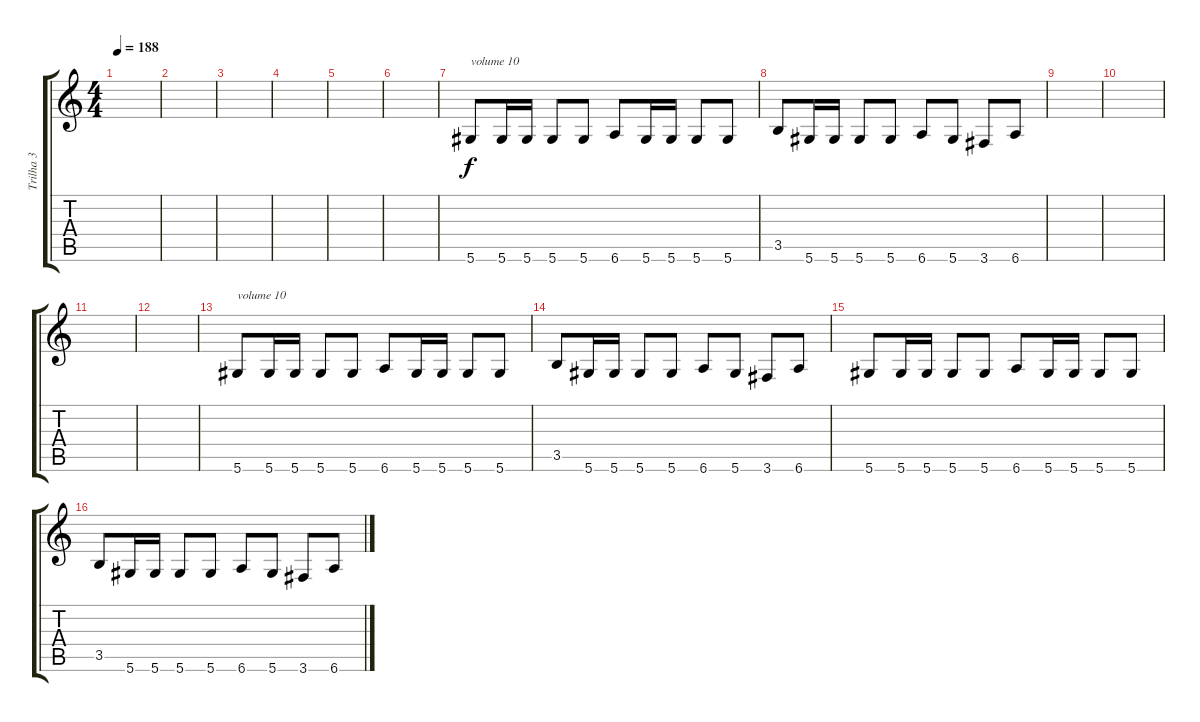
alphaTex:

\track ("Trilha 3" "Trilha 3") {instrument overdrivenguitar}
\staff {score tabs}
\tuning (Eb4 Bb3 Gb3 Db3 Ab2 Eb2) {hide}
\ts (4 4)
\tempo 188
\clef g2
\ks c
|
|
|
|
|
|
5.6.8{txt "volume 10" volume 10} 5.6.16 5.6.16 5.6.8 5.6.8 6.6.8 5.6.16 5.6.16 5.6.8 5.6.8 |
3.5.8 5.6.16 5.6.16 5.6.8 5.6.8 6.6.8 5.6.8 3.6.8 6.6.8 |
|
|
|
|
5.6.8{txt "volume 10" volume 10} 5.6.16 5.6.16 5.6.8 5.6.8 6.6.8 5.6.16 5.6.16 5.6.8 5.6.8 |
3.5.8 5.6.16 5.6.16 5.6.8 5.6.8 6.6.8 5.6.8 3.6.8 6.6.8 |
5.6.8 5.6.16 5.6.16 5.6.8 5.6.8 6.6.8 5.6.16 5.6.16 5.6.8 5.6.8 |
3.5.8 5.6.16 5.6.16 5.6.8 5.6.8 6.6.8 5.6.8 3.6.8 6.6.8
